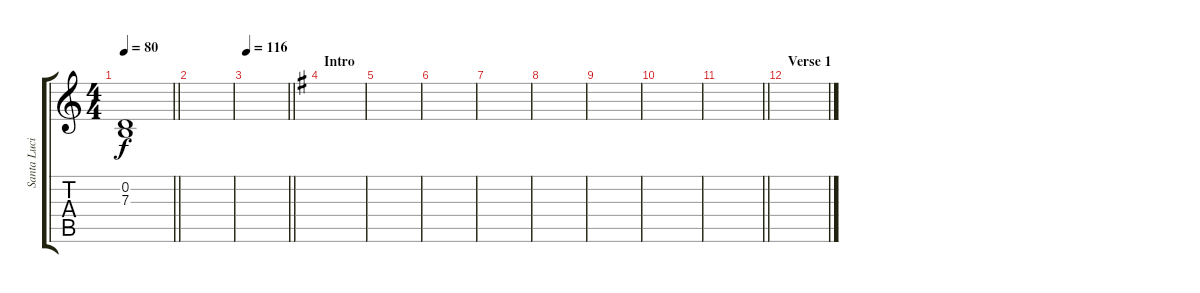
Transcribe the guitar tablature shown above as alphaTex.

\track ("Santa Lucia: аккомпонимент 3" "Santa Luci") {instrument stringensemble1}
\staff {score tabs}
\tuning (E4 B3 G3 D3 A2 E2) {hide}
\ts (4 4)
\tempo 80
\clef g2
\barLineRight lightlight
\ks c
(0.2{t} 7.3{t}).1{dy f} |
|
\tempo 116
\barLineRight lightlight
|
\section ("" "Intro")
\ks eminor
|
|
|
|
|
|
|
\barLineRight lightlight
|
\section ("" "Verse 1")
